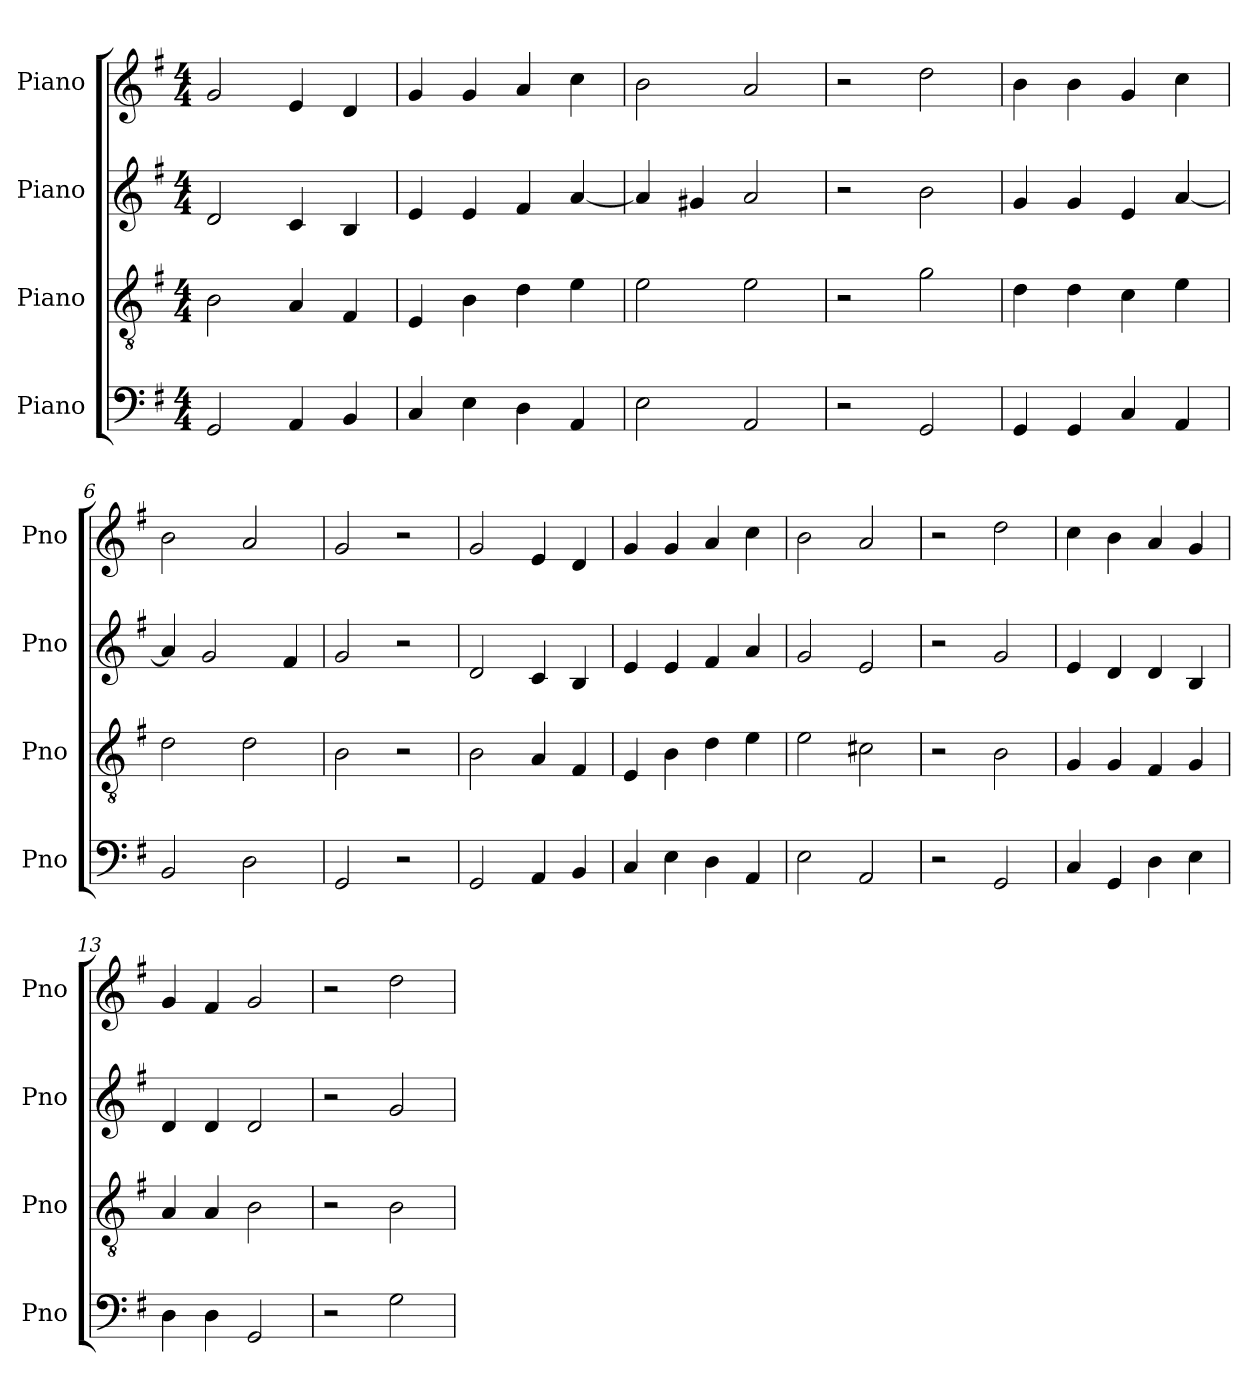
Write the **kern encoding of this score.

**kern	**kern	**kern	**kern
*part4	*part3	*part2	*part1
*staff4	*staff3	*staff2	*staff1
*I"Piano	*I"Piano	*I"Piano	*I"Piano
*I'Pno	*I'Pno	*I'Pno	*I'Pno
*clefF4	*clefGv2	*clefG2	*clefG2
*k[f#]	*k[f#]	*k[f#]	*k[f#]
*M4/4	*M4/4	*M4/4	*M4/4
=1	=1	=1	=1
2GG/	2B\	2d/	2g/
4AA/	4A/	4c/	4e/
4BB/	4F#/	4B/	4d/
=2	=2	=2	=2
4C/	4E/	4e/	4g/
4E\	4B\	4e/	4g/
4D\	4d\	4f#/	4a/
4AA/	4e\	[4a/	4cc\
=3	=3	=3	=3
2E\	2e\	4a/]	2b\
.	.	4g#X/	.
2AA/	2e\	2a/	2a/
=4	=4	=4	=4
2r	2r	2r	2r
2GG/	2g\	2b\	2dd\
=5	=5	=5	=5
4GG/	4d\	4g/	4b\
4GG/	4d\	4g/	4b\
4C/	4c\	4e/	4g/
4AA/	4e\	[4a/	4cc\
=6	=6	=6	=6
2BB/	2d\	4a/]	2b\
.	.	2g/	.
2D\	2d\	.	2a/
.	.	4f#/	.
=7	=7	=7	=7
2GG/	2B\	2g/	2g/
2r	2r	2r	2r
=8	=8	=8	=8
2GG/	2B\	2d/	2g/
4AA/	4A/	4c/	4e/
4BB/	4F#/	4B/	4d/
!!LO:LB:g=z
=9	=9	=9	=9
4C/	4E/	4e/	4g/
4E\	4B\	4e/	4g/
4D\	4d\	4f#/	4a/
4AA/	4e\	4a/	4cc\
=10	=10	=10	=10
2E\	2e\	2g/	2b\
2AA/	2c#X\	2e/	2a/
=11	=11	=11	=11
2r	2r	2r	2r
2GG/	2B\	2g/	2dd\
=12	=12	=12	=12
4C/	4G/	4e/	4cc\
4GG/	4G/	4d/	4b\
4D\	4F#/	4d/	4a/
4E\	4G/	4B/	4g/
=13	=13	=13	=13
4D\	4A/	4d/	4g/
4D\	4A/	4d/	4f#/
2GG/	2B\	2d/	2g/
=14	=14	=14	=14
2r	2r	2r	2r
2G\	2B\	2g/	2dd\
=	=	=	=
*-	*-	*-	*-
